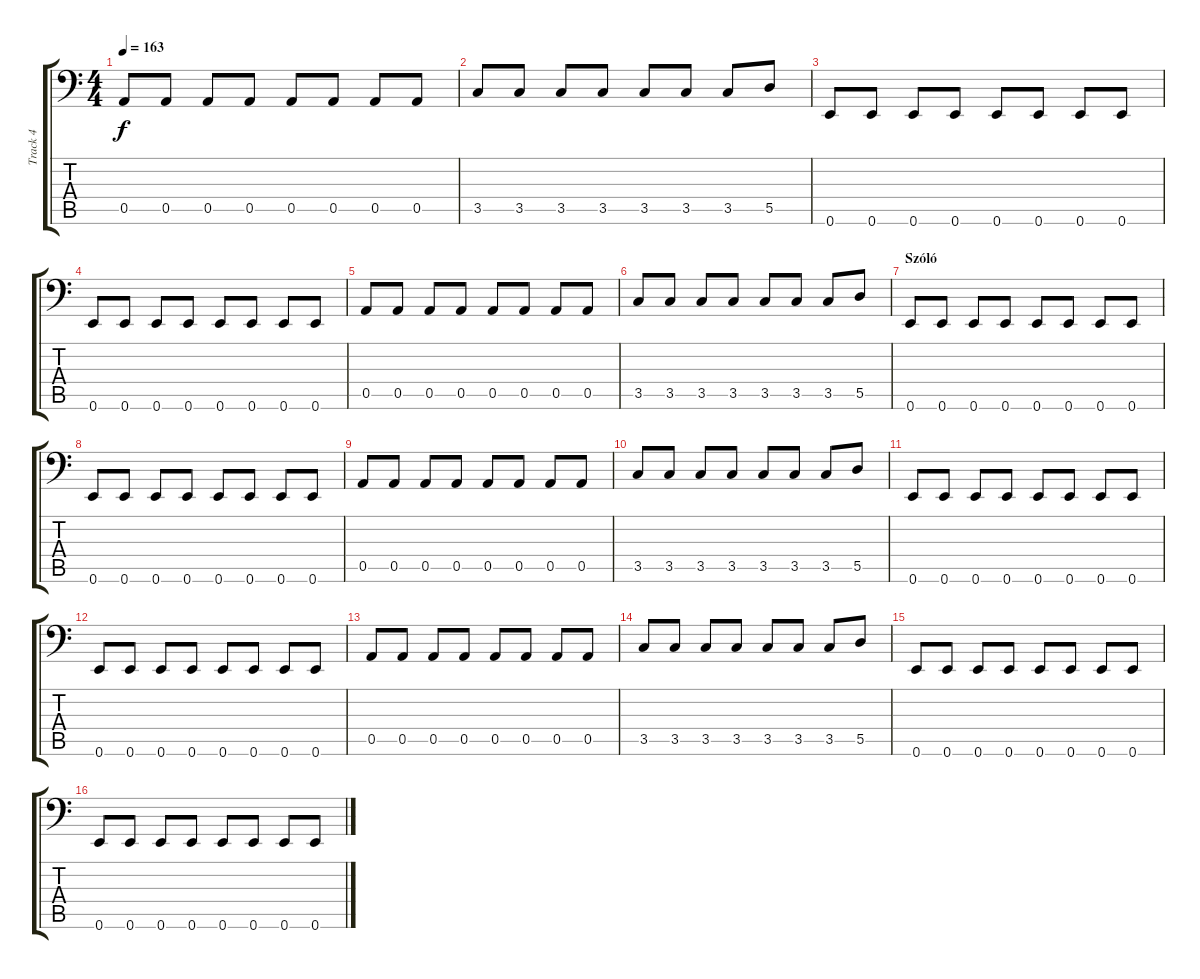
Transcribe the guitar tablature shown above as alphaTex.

\track ("Track 4" "Track 4") {instrument electricbassfinger}
\staff {score tabs}
\tuning (E3 B2 G2 D2 A1 E1) {hide}
\ts (4 4)
\tempo 163
\clef f4
\ks c
0.5.8{dy f} 0.5.8 0.5.8 0.5.8 0.5.8 0.5.8 0.5.8 0.5.8 |
3.5.8 3.5.8 3.5.8 3.5.8 3.5.8 3.5.8 3.5.8 5.5.8 |
0.6.8 0.6.8 0.6.8 0.6.8 0.6.8 0.6.8 0.6.8 0.6.8 |
0.6.8 0.6.8 0.6.8 0.6.8 0.6.8 0.6.8 0.6.8 0.6.8 |
0.5.8 0.5.8 0.5.8 0.5.8 0.5.8 0.5.8 0.5.8 0.5.8 |
3.5.8 3.5.8 3.5.8 3.5.8 3.5.8 3.5.8 3.5.8 5.5.8 |
\section ("" "Szóló")
0.6.8 0.6.8 0.6.8 0.6.8 0.6.8 0.6.8 0.6.8 0.6.8 |
0.6.8 0.6.8 0.6.8 0.6.8 0.6.8 0.6.8 0.6.8 0.6.8 |
0.5.8 0.5.8 0.5.8 0.5.8 0.5.8 0.5.8 0.5.8 0.5.8 |
3.5.8 3.5.8 3.5.8 3.5.8 3.5.8 3.5.8 3.5.8 5.5.8 |
0.6.8 0.6.8 0.6.8 0.6.8 0.6.8 0.6.8 0.6.8 0.6.8 |
0.6.8 0.6.8 0.6.8 0.6.8 0.6.8 0.6.8 0.6.8 0.6.8 |
0.5.8 0.5.8 0.5.8 0.5.8 0.5.8 0.5.8 0.5.8 0.5.8 |
3.5.8 3.5.8 3.5.8 3.5.8 3.5.8 3.5.8 3.5.8 5.5.8 |
0.6.8 0.6.8 0.6.8 0.6.8 0.6.8 0.6.8 0.6.8 0.6.8 |
0.6.8 0.6.8 0.6.8 0.6.8 0.6.8 0.6.8 0.6.8 0.6.8
